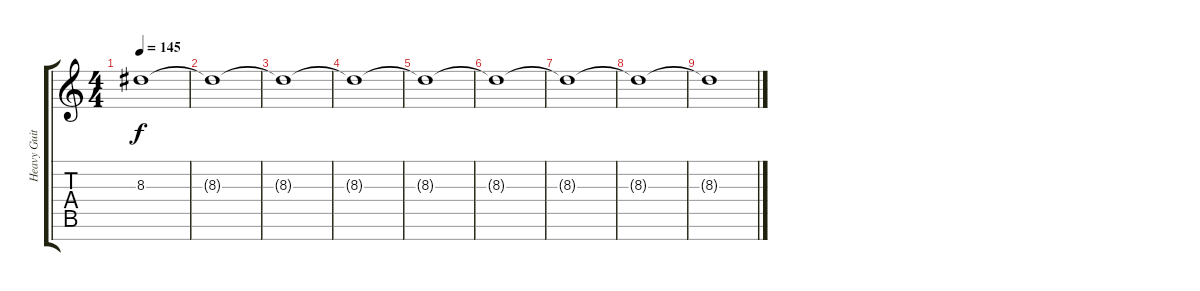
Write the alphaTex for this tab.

\track ("Heavy Guitar 2" "Heavy Guit") {instrument distortionguitar}
\staff {score tabs}
\tuning (E4 B3 G3 D3 A2 E2 B1) {hide}
\ts (4 4)
\tempo 145
\clef g2
\ks c
8.3.1{dy f} |
8.3{t}.1{volume 0} |
8.3{t}.1 |
8.3{t}.1 |
8.3{t}.1 |
8.3{t}.1 |
8.3{t}.1 |
8.3{t}.1 |
8.3{t}.1
